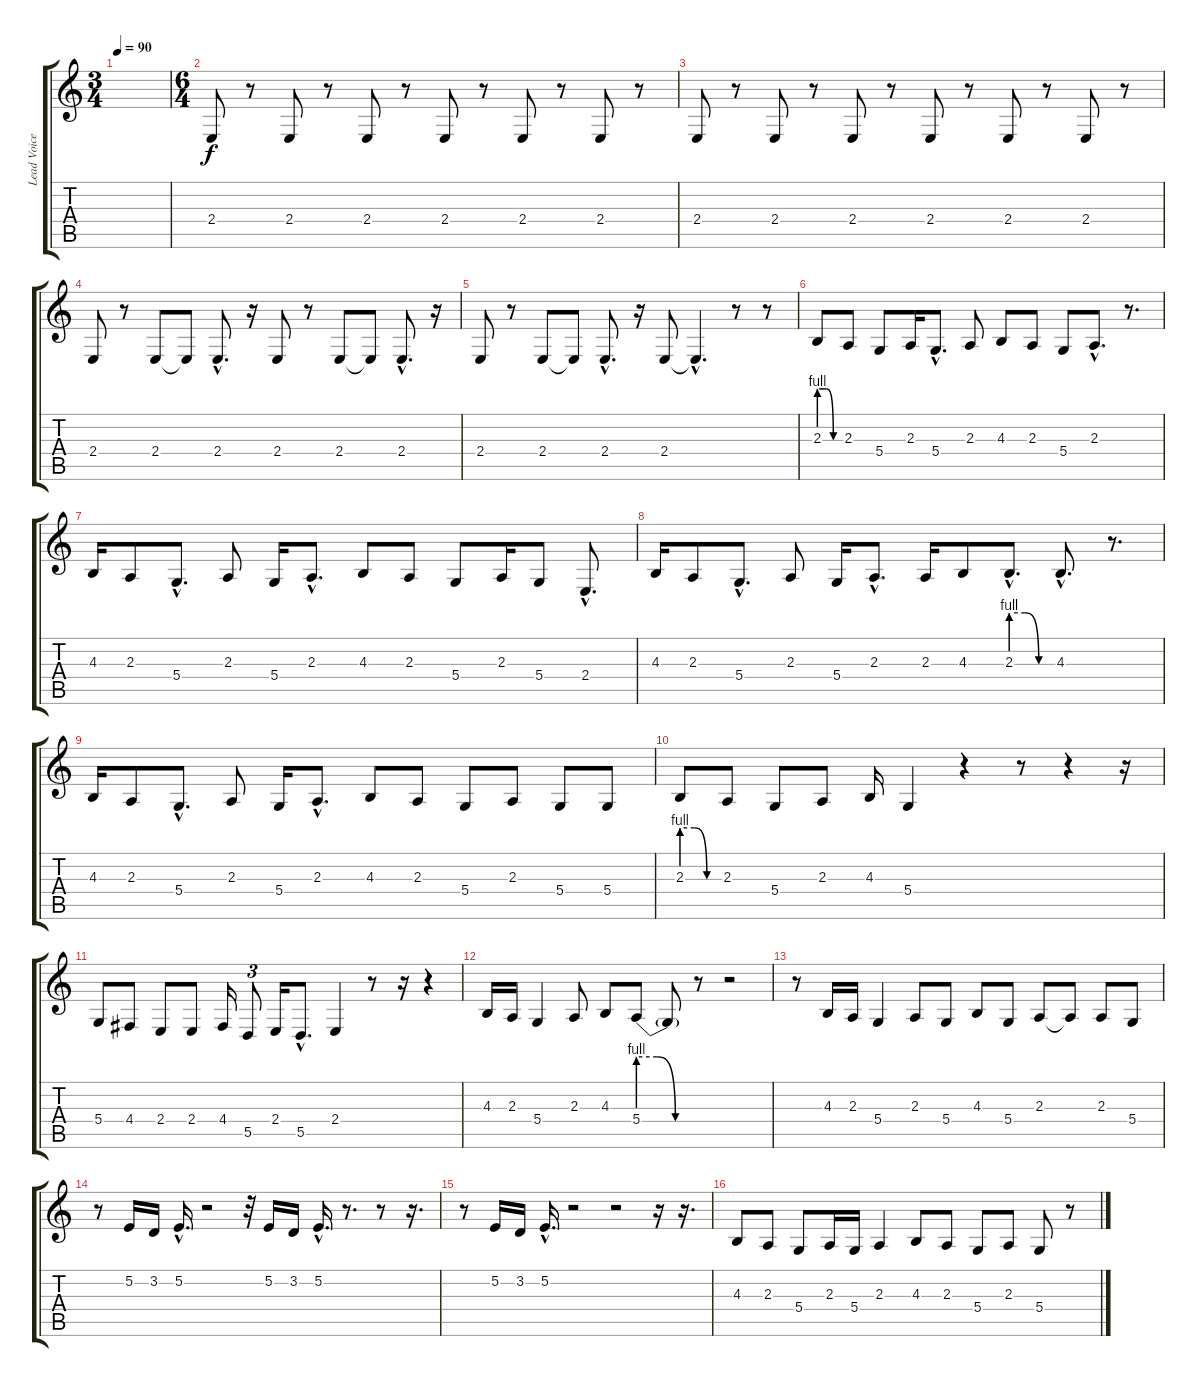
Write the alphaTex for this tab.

\track ("Lead Voice" "Lead Voice") {instrument oboe}
\staff {score tabs}
\tuning (E4 B3 G3 D3 A2 D2) {hide}
\ts (3 4)
\tempo 90
\clef g2
\ks c
|
\ts (6 4)
2.4.8{volume 10} r.8 2.4.8 r.8 2.4.8 r.8 2.4.8 r.8 2.4.8 r.8 2.4.8 r.8 |
2.4.8 r.8 2.4.8 r.8 2.4.8 r.8 2.4.8 r.8 2.4.8 r.8 2.4.8 r.8 |
2.4.8 r.8 2.4.8 2.4{t}.8 2.4{hac}.8{d} r.16 2.4.8 r.8 2.4.8 2.4{t}.8 2.4{hac}.8{d} r.16 |
2.4.8 r.8 2.4.8 2.4{t}.8 2.4{hac}.8{d} r.16 2.4.8 2.4{hac t}.4{d} r.8 r.8 |
2.3{be (custom 0 4 20 4 40 0 60 0)}.8{volume 16} 2.3.8 5.4.8 2.3.16 5.4{hac}.8{d} 2.3.8 4.3.8 2.3.8 5.4.8 2.3{hac}.8{d} r.8{d} |
4.3.16 2.3.8 5.4{hac}.8{d} 2.3.8 5.4.16 2.3{hac}.8{d} 4.3.8 2.3.8 5.4.8 2.3.16 5.4.8 2.4{hac}.8{d} |
4.3.16 2.3.8 5.4{hac}.8{d} 2.3.8 5.4.16 2.3{hac}.8{d} 2.3.16 4.3.8 2.3{be (custom 0 4 20 4 40 0 60 0) hac}.8{d} 4.3{hac}.8{d} r.8{d} |
4.3.16 2.3.8 5.4{hac}.8{d} 2.3.8 5.4.16 2.3{hac}.8{d} 4.3.8 2.3.8 5.4.8 2.3.8 5.4.8 5.4.8 |
2.3{be (custom 0 4 20 4 40 0 60 0)}.8 2.3.8 5.4.8 2.3.8 4.3.16 5.4.4 r.4 r.8 r.4 r.16 |
5.4.8 4.4.8 2.4.8 2.4.8 4.4.16 5.5.8{tu (3 2)} 2.4.16 5.5{hac}.8{d} 2.4.4 r.8 r.16 r.4{tu (3 2)} |
4.3.16 2.3.16 5.4.4 2.3.8 4.3.8 5.4{be (custom 0 4 20 4 40 0 60 0)}.8 5.4{t}.8 r.8 r.2 |
r.8 4.3.16 2.3.16 5.4.4 2.3.8 5.4.8 4.3.8 5.4.8 2.3.8 2.3{t}.8 2.3.8 5.4.8 |
r.8 5.2.16 3.2.16 5.2{hac}.16{d} r.2 r.32 5.2.16 3.2.16 5.2{hac}.16{d} r.8{d} r.8 r.16{d} |
r.8 5.2.16 3.2.16 5.2{hac}.16{d} r.2 r.2 r.16 r.16{d} |
4.3.8 2.3.8 5.4.8 2.3.16 5.4.16 2.3.4 4.3.8 2.3.8 5.4.8 2.3.8 5.4.8 r.8
